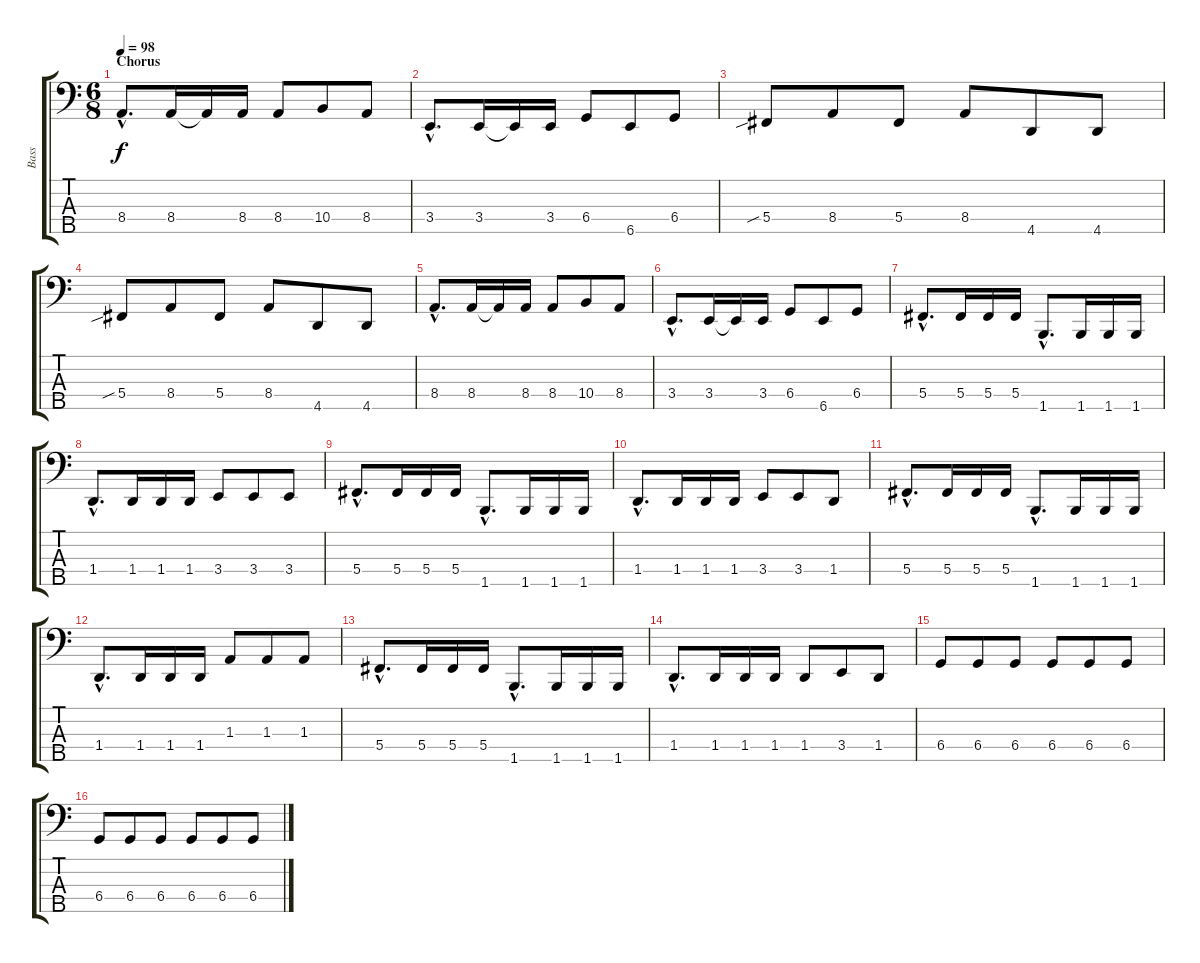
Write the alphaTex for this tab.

\track ("Bass" "Bass") {instrument electricbassfinger}
\staff {score tabs}
\tuning (Gb2 Db2 Ab1 Db1 Bb0) {hide}
\ts (6 8)
\section ("" "Chorus")
\tempo 98
\clef f4
\ks c
8.4{hac}.8{d dy f instrument slapbass1} 8.4.16 8.4{t}.16 8.4.16 8.4.8 10.4.8 8.4.8 |
3.4{hac}.8{d} 3.4.16 3.4{t}.16 3.4.16 6.4.8 6.5.8 6.4.8 |
5.4{sib}.8 8.4.8 5.4.8 8.4.8 4.5.8 4.5.8 |
5.4{sib}.8 8.4.8 5.4.8 8.4.8 4.5.8 4.5.8 |
8.4{hac}.8{d} 8.4.16 8.4{t}.16 8.4.16 8.4.8 10.4.8 8.4.8 |
3.4{hac}.8{d} 3.4.16 3.4{t}.16 3.4.16 6.4.8 6.5.8 6.4.8 |
5.4{hac}.8{d} 5.4.16 5.4.16 5.4.16 1.5{hac}.8{d} 1.5.16 1.5.16 1.5.16 |
1.4{hac}.8{d} 1.4.16 1.4.16 1.4.16 3.4.8 3.4.8 3.4.8 |
5.4{hac}.8{d} 5.4.16 5.4.16 5.4.16 1.5{hac}.8{d} 1.5.16 1.5.16 1.5.16 |
1.4{hac}.8{d} 1.4.16 1.4.16 1.4.16 3.4.8 3.4.8 1.4.8 |
5.4{hac}.8{d} 5.4.16 5.4.16 5.4.16 1.5{hac}.8{d} 1.5.16 1.5.16 1.5.16 |
1.4{hac}.8{d} 1.4.16 1.4.16 1.4.16 1.3.8 1.3.8 1.3.8 |
5.4{hac}.8{d} 5.4.16 5.4.16 5.4.16 1.5{hac}.8{d} 1.5.16 1.5.16 1.5.16 |
1.4{hac}.8{d} 1.4.16 1.4.16 1.4.16 1.4.8 3.4.8 1.4.8 |
6.4.8{volume 12} 6.4.8 6.4.8 6.4.8{volume 16} 6.4.8 6.4.8 |
6.4.8 6.4.8 6.4.8 6.4.8 6.4.8 6.4.8
